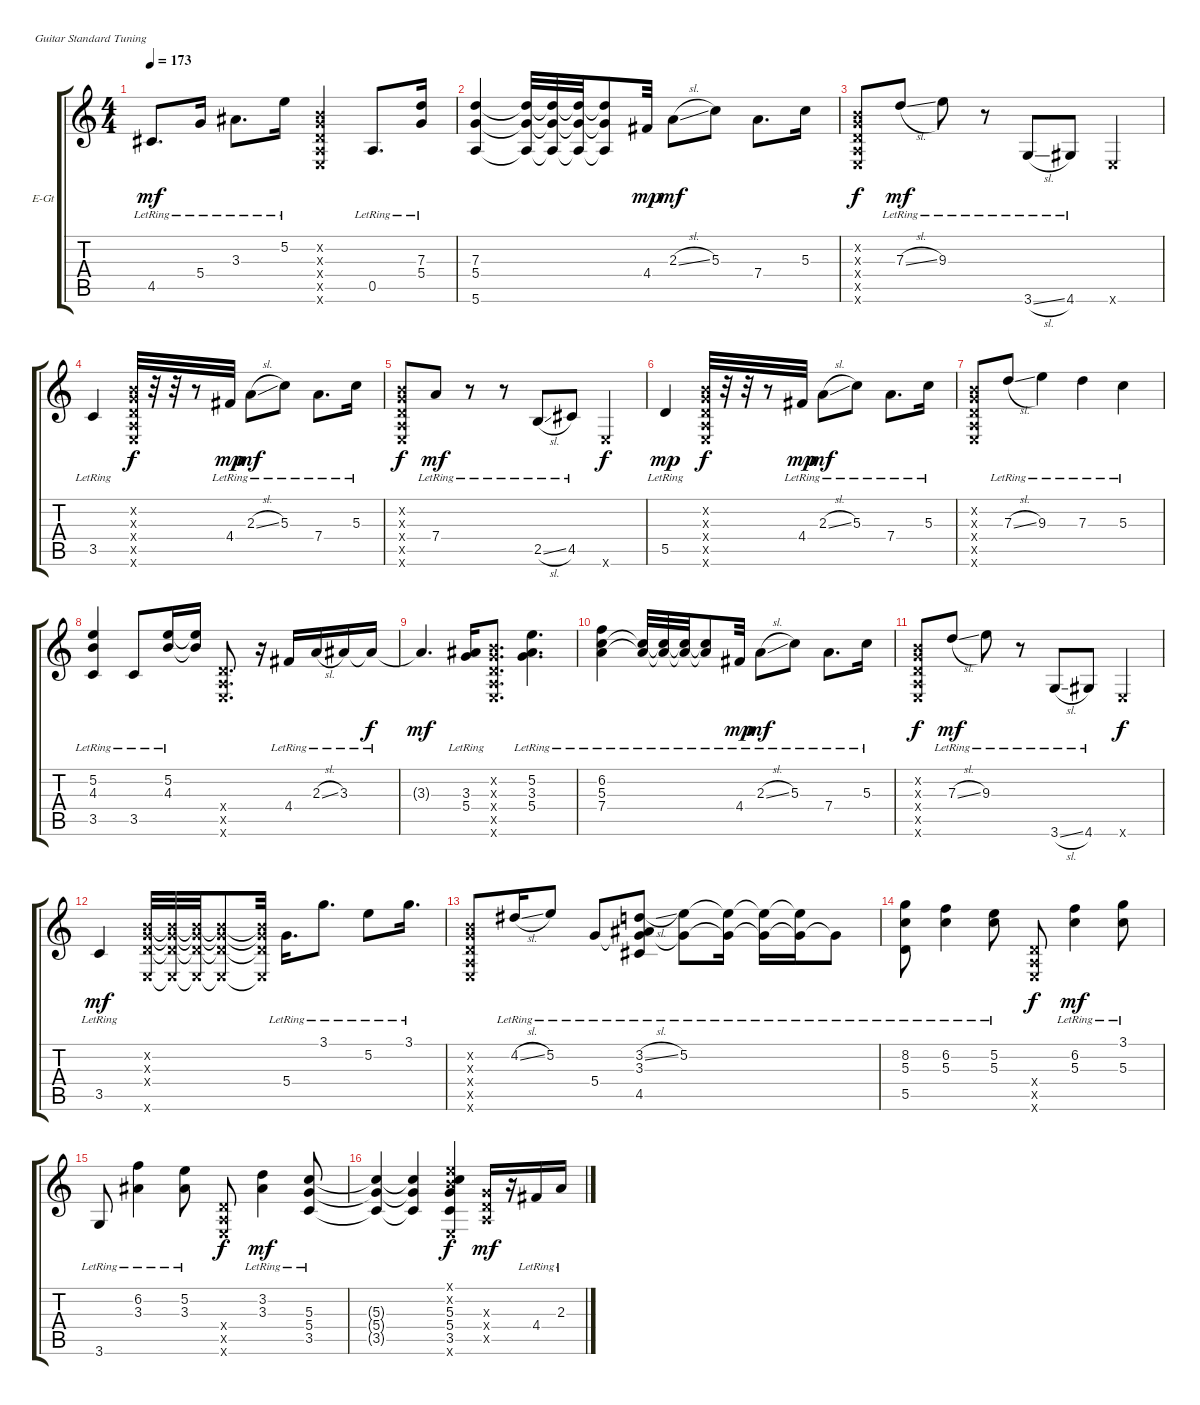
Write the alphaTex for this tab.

\defaultSystemsLayout 4
\bracketExtendMode groupsimilarinstruments
\firstSystemTrackNameOrientation horizontal
\otherSystemsTrackNameOrientation horizontal
\track ("Electric Guitar" "E-Gt") {instrument electricguitarclean}
\staff {score tabs}
\tuning (E4 B3 G3 D3 A2 E2)
\ts (4 4)
\tempo 173
\clef g2
\ks c
4.5{lr}.8{d dy mf} 5.4{lr}.16 3.3{lr}.8{d} 5.2{lr}.16 (0.3{x} 0.4{x} 0.5{x} 0.6{x} 0.2{x}).4 0.5{lr}.8{d} (5.4 7.3{lr}).16 |
(5.6 5.4 7.3).4 (5.6{t} 5.4{t} 7.3{t}).32 (5.6{t} 5.4{t} 7.3{t}).32 (5.6{t} 5.4{t} 7.3{t}).32 (5.6{t} 5.4{t} 7.3{t}).8 4.4.32{dy mp} 2.3{sl}.8{dy mf} 5.3.8 7.4.8{d} 5.3.16 |
(0.5{x} 0.4{x} 0.3{x} 0.2{x} 0.6{x}).8{dy f} 7.3{sl lr}.8{dy mf} 9.3{lr}.8 r.8 3.6{sl lr}.8 4.6{lr}.8 0.6{x}.4 |
3.5{lr}.4 (0.6{x} 0.5{x} 0.4{x} 0.2{x} 0.3{x}).32{dy f} r.32 r.32 r.8 4.4{lr}.32{dy mp} 2.3{sl lr}.8{dy mf} 5.3{lr}.8 7.4{lr}.8{d} 5.3{lr}.16 |
(0.5{x} 0.4{x} 0.3{x} 0.2{x} 0.6{x}).8{dy f} 7.4{lr}.8{dy mf} r.8 r.8 2.5{sl lr}.8 4.5{lr}.8 0.6{x}.4{dy f} |
5.5{lr}.4{dy mp} (0.6{x} 0.5{x} 0.4{x} 0.3{x} 0.2{x}).32{dy f} r.32 r.32 r.8 4.4{lr}.32{dy mp} 2.3{sl lr}.8{dy mf} 5.3{lr}.8 7.4{lr}.8{d} 5.3{lr}.16 |
(0.2{x} 0.3{x} 0.4{x} 0.5{x} 0.6{x}).8 7.3{sl lr}.8 9.3{lr}.4 7.3{lr}.4 5.3{lr}.4 |
(3.5{lr} 4.3{lr} 5.2{lr}).4 3.5{lr}.8 (4.3{lr} 5.2{lr}).16 (4.3{t} 5.2{t}).16 (0.5{x} 0.4{x} 0.6{x}).8{d} r.16 4.4{lr}.16 2.3{sl lr}.16 3.3{lr}.16 3.3{lr t}.16{dy f} |
3.3{t}.4{d dy mf} (5.4{lr} 3.3{lr}).16 (0.4{x} 0.5{x} 0.6{x} 0.3{x} 0.2{x}).8{d} (5.4{lr} 3.3{lr} 5.2{lr}).4{d} |
(7.4{lr} 5.3{lr} 6.2{lr}).4 (7.4{lr t} 5.3{lr t}).32 (7.4{lr t} 5.3{lr t}).32 (7.4{lr t} 5.3{lr t}).32 (7.4{lr t} 5.3{lr t}).8 4.4{lr}.32{dy mp} 2.3{sl lr}.8{dy mf} 5.3{lr}.8 7.4{lr}.8{d} 5.3{lr}.16 |
(0.5{x} 0.4{x} 0.3{x} 0.2{x} 0.6{x}).8{dy f} 7.3{sl lr}.8{dy mf} 9.3{lr}.8 r.8 3.6{sl lr}.8 4.6{lr}.8 0.6{x}.4{dy f} |
3.5{lr}.4{dy mf} (0.6{x} 0.4{x} 0.3{x} 0.2{x}).32 (0.6{x t} 0.4{x t} 0.3{x t} 0.2{x t}).32 (0.6{x t} 0.4{x t} 0.3{x t} 0.2{x t}).32 (0.6{x t} 0.4{x t} 0.3{x t} 0.2{x t}).8 (0.6{x t} 0.4{x t} 0.3{x t} 0.2{x t}).32 5.4{lr}.16{d} 3.1{lr}.8{d} 5.2{lr}.8 3.1{lr}.16{d} |
(0.2{x} 0.3{x} 0.4{x} 0.5{x} 0.6{x}).8 4.2{sl lr}.16 5.2{lr}.8 5.4{lr}.8 (4.5{lr} 3.3{lr} 3.2{sl lr} 5.4{lr t}).8 (5.2{lr} 5.4{lr t}).8 (5.2{lr t} 5.4{lr t}).16 (5.2{t} 5.4{lr t}).16 (5.2{t} 5.4{lr t}).16 5.4{lr t}.8 |
(5.5{lr} 5.3{lr} 8.2{lr}).8 (5.3{lr} 6.2{lr}).4 (5.2{lr} 5.3{lr}).8 (0.4{x} 0.5{x} 0.6{x}).8{dy f} (6.2{lr} 5.3{lr}).4{dy mf} (3.1{lr} 5.3{lr}).8 |
3.6{lr}.8 (6.2{lr} 3.3{lr}).4 (3.3{lr} 5.2{lr}).8 (0.4{x} 0.5{x} 0.6{x}).8{dy f} (3.3{lr} 3.2{lr}).4{dy mf} (5.3{lr} 5.4{lr} 3.5{lr}).8 |
(5.3{t} 5.4{t} 3.5{t}).4 (5.3{t} 5.4{t} 3.5{t}).4 (5.3 5.4 3.5 0.6{x} 0.2{x} 0.1{x}).4{dy f} (0.3{x} 0.4{x} 0.5{x}).16{dy mf} r.16 4.4{lr}.16 2.3{sl lr}.16
